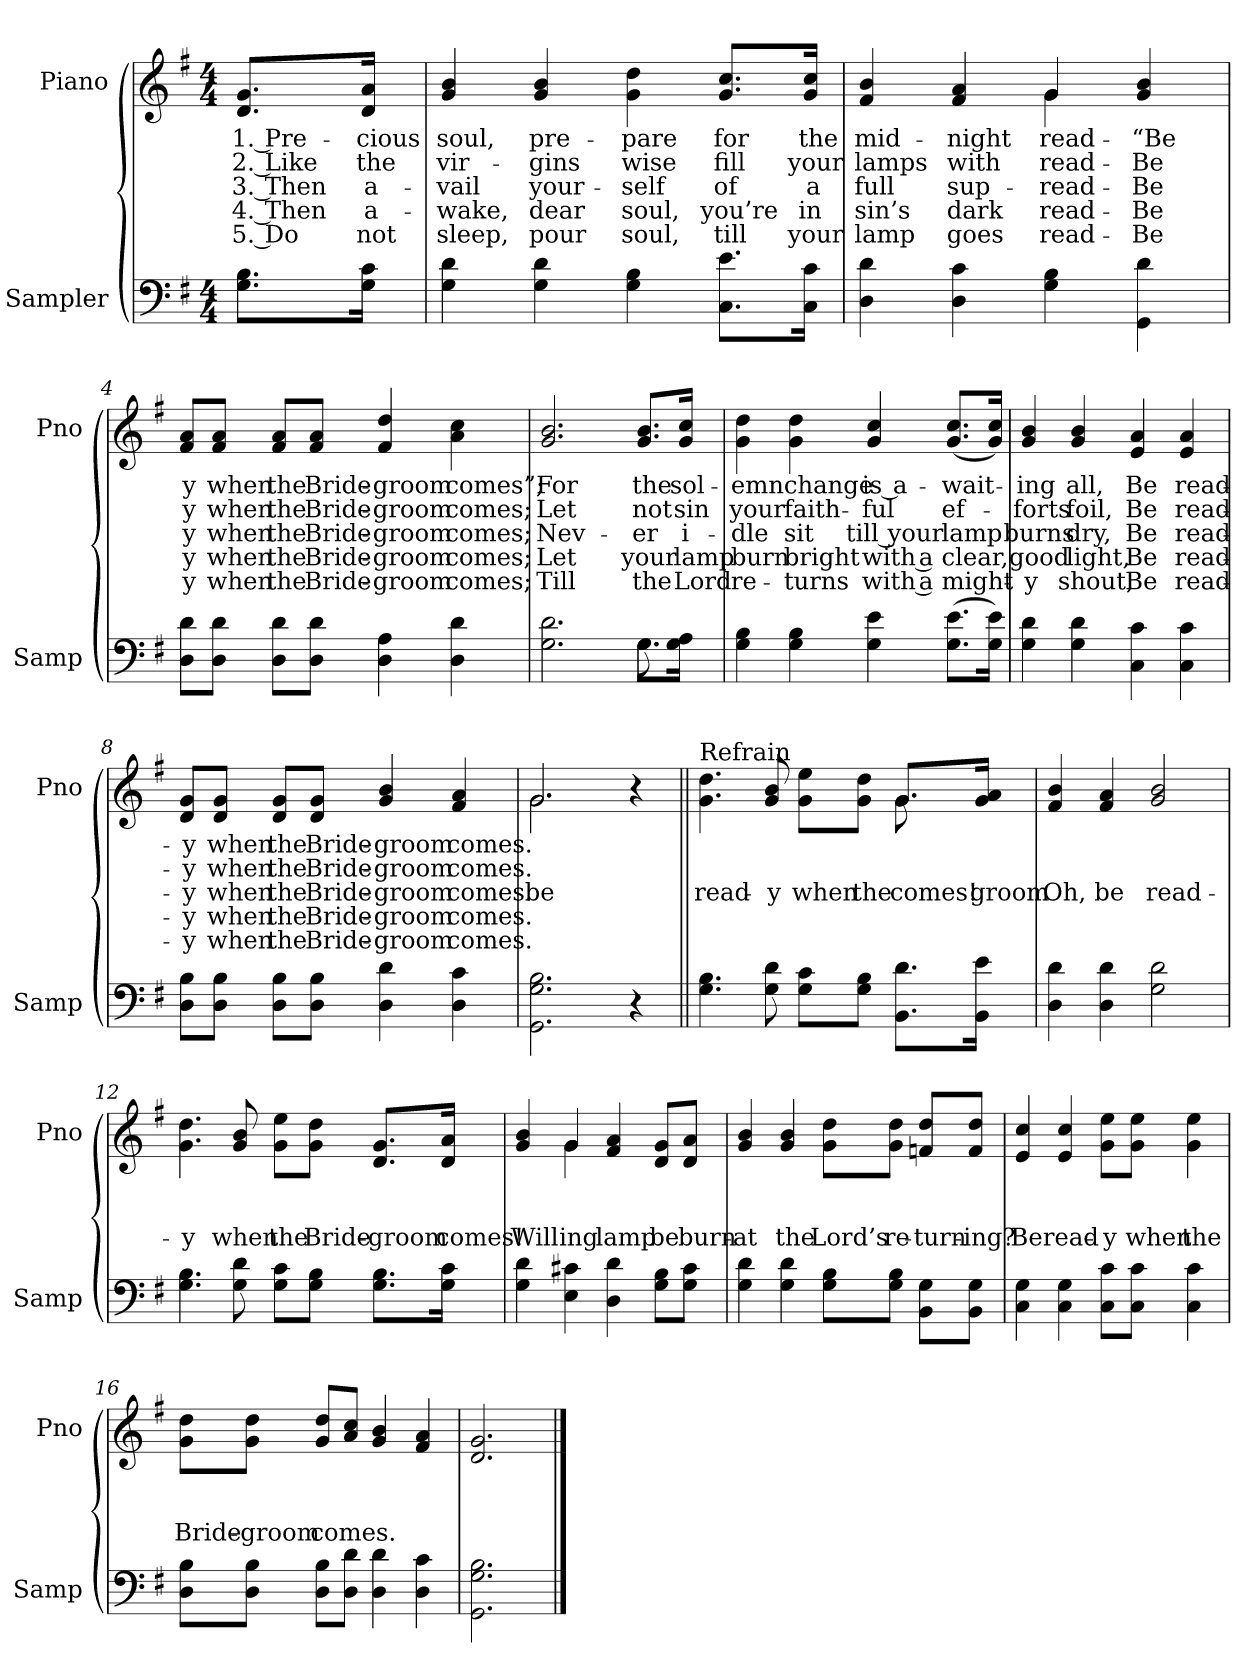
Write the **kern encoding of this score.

**kern	**kern	**text	**text	**text	**text	**text
*part2	*part1	*part1	*part1	*part1	*part1	*part1
*staff2	*staff1	*staff1	*staff1	*staff1	*staff1	*staff1
*I"Sampler	*I"Piano	*	*	*	*	*
*I'Samp	*I'Pno	*	*	*	*	*
*clefF4	*clefG2	*	*	*	*	*
*k[f#]	*k[f#]	*	*	*	*	*
*G:	*G:	*	*	*	*	*
*M4/4	*M4/4	*	*	*	*	*
=1	=1	=1	=1	=1	=1	=1
8.G\ 8.B\L	8.d/ 8.g/L	1. Pre-	2. Like	3. Then	4. Then	5. Do
16G\ 16c\Jk	16d/ 16a/Jk	-cious	the	a-	a-	not
=2	=2	=2	=2	=2	=2	=2
4G 4d	4g 4b	soul,	vir-	-vail	-wake,	sleep,
4G 4d	4g 4b	pre-	-gins	your-	dear	pour
4G 4B	4g 4dd	-pare	wise	-self	soul,	soul,
8.C\ 8.e\L	8.g/ 8.cc/L	for	fill	of	you’re	till
16C\ 16c\Jk	16g/ 16cc/Jk	the	your	a	in	your
=3	=3	=3	=3	=3	=3	=3
*	*^	*	*	*	*	*
4D 4d	4f# 4b	2ryy	mid-	lamps	full	sin’s	lamp
4D 4c	4f# 4a	.	-night	with	sup-	dark	goes
4G 4B	4g/	4g	read-	read-	read-	read-	read-
4GG 4d	4g 4b	4ryy	“Be	Be	Be	Be	Be
*	*v	*v	*	*	*	*	*
=4	=4	=4	=4	=4	=4	=4
8D\ 8d\L	8f#/ 8a/L	-y	-y	-y	-y	-y
8D\ 8d\J	8f#/ 8a/J	when	when	when	when	when
8D\ 8d\L	8f#/ 8a/L	the	the	the	the	the
8D\ 8d\J	8f#/ 8a/J	Bride-	Bride-	Bride-	Bride-	Bride-
4D 4A	4f# 4dd	-groom	-groom	-groom	-groom	-groom
4D 4d	4a 4cc	comes”;	comes;	comes;	comes;	comes;
=5	=5	=5	=5	=5	=5	=5
*^	*	*	*	*	*	*
2.G 2.d	2.ryy	2.g 2.b	For	Let	Nev-	Let	Till
8.G\L	8.G	8.g/ 8.b/L	the	not	-er	your	the
16G\ 16A\Jk	16ryy	16g/ 16cc/Jk	sol-	sin	i-	lamp	Lord
*v	*v	*	*	*	*	*	*
=6	=6	=6	=6	=6	=6	=6
4G 4B	4g 4dd	-emn	your	-dle	burn	re-
4G 4B	4g 4dd	change	faith-	sit	bright	-turns
4G 4e	4g 4cc	is a-	-ful	till your	with a	with a
(8.G\ 8.e\L	(8.g/ 8.cc/L	-wait-	ef-	lamp	clear,	might-
16G\ 16e\Jk)	16g/ 16cc/Jk)	.	.	.	.	.
=7	=7	=7	=7	=7	=7	=7
4G 4d	4g 4b	-ing	-forts	burns	good	-y
4G 4d	4g 4b	all,	foil,	dry,	light,	shout,
4C 4c	4e 4a	Be	Be	Be	Be	Be
4C 4c	4e 4a	read-	read-	read-	read-	read-
=8	=8	=8	=8	=8	=8	=8
8D\ 8B\L	8d/ 8g/L	-y	-y	-y	-y	-y
8D\ 8B\J	8d/ 8g/J	when	when	when	when	when
8D\ 8B\L	8d/ 8g/L	the	the	the	the	the
8D\ 8B\J	8d/ 8g/J	Bride-	Bride-	Bride-	Bride-	Bride-
4D 4d	4g 4b	-groom	-groom	-groom	-groom	-groom
4D 4c	4f# 4a	comes.	comes.	comes.	comes.	comes.
=9	=9	=9	=9	=9	=9	=9
*	*^	*	*	*	*	*
2.GG 2.G 2.B	2.g/	2.g	.	.	be	.	.
4r	4r	4ryy	.	.	.	.	.
=10||	=10||	=10||	=10||	=10||	=10||	=10||	=10||
!	!LO:TX:t=Refrain	!	!	!	!	!	!
4.G 4.B	4.g 4.dd	2.ryy	.	.	read-	.	.
8G 8d	8g 8b	.	.	.	-y	.	.
8G\ 8c\L	8g\ 8ee\L	.	.	.	when	.	.
8G\ 8B\J	8g\ 8dd\J	.	.	.	the	.	.
8.BB\ 8.d\L	8.g/L	8.g	.	.	comes!	.	.
16BB\ 16e\Jk	16g/ 16a/Jk	16ryy	.	.	-groom	.	.
*	*v	*v	*	*	*	*	*
=11	=11	=11	=11	=11	=11	=11
4D 4d	4f# 4b	.	.	Oh,	.	.
4D 4d	4f# 4a	.	.	be	.	.
2G 2d	2g 2b	.	.	read-	.	.
=12	=12	=12	=12	=12	=12	=12
4.G 4.B	4.g 4.dd	.	.	-y	.	.
8G 8d	8g 8b	.	.	when	.	.
8G\ 8c\L	8g\ 8ee\L	.	.	the	.	.
8G\ 8B\J	8g\ 8dd\J	.	.	Bride-	.	.
8.G\ 8.B\L	8.d/ 8.g/L	.	.	-groom	.	.
16G\ 16c\Jk	16d/ 16a/Jk	.	.	comes!	.	.
=13	=13	=13	=13	=13	=13	=13
*	*^	*	*	*	*	*
4G 4d	4g 4b	4ryy	.	.	Will	.	.
4E 4c#X	4g/	4g	.	.	-ing	.	.
4D 4d	4f# 4a	2ryy	.	.	lamp	.	.
8G\ 8B\L	8d/ 8g/L	.	.	.	be	.	.
8G\ 8c#\J	8d/ 8a/J	.	.	.	burn-	.	.
*	*v	*v	*	*	*	*	*
=14	=14	=14	=14	=14	=14	=14
4G 4d	4g 4b	.	.	at	.	.
4G 4d	4g 4b	.	.	the	.	.
8G\ 8B\L	8g\ 8dd\L	.	.	Lord’s	.	.
8G\ 8B\J	8g\ 8dd\J	.	.	re-	.	.
8BB\ 8G\L	8fn/ 8dd/L	.	.	-turn-	.	.
8BB\ 8G\J	8f/ 8dd/J	.	.	-ing?	.	.
=15	=15	=15	=15	=15	=15	=15
4C 4G	4e 4cc	.	.	Be	.	.
4C 4G	4e 4cc	.	.	read-	.	.
8C\ 8c\L	8g\ 8ee\L	.	.	-y	.	.
8C\ 8c\J	8g\ 8ee\J	.	.	when	.	.
4C 4c	4g 4ee	.	.	the	.	.
=16	=16	=16	=16	=16	=16	=16
8D\ 8B\L	8g\ 8dd\L	.	.	Bride-	.	.
8D\ 8B\J	8g\ 8dd\J	.	.	-groom	.	.
8D\ 8B\L	8g/ 8dd/L	.	.	comes.	.	.
8D\ 8d\J	8a/ 8cc/J	.	.	.	.	.
4D 4d	4g 4b	.	.	.	.	.
4D 4c	4f# 4a	.	.	.	.	.
=17	=17	=17	=17	=17	=17	=17
2.GG 2.G 2.B	2.d 2.g	.	.	.	.	.
==	==	==	==	==	==	==
*-	*-	*-	*-	*-	*-	*-
